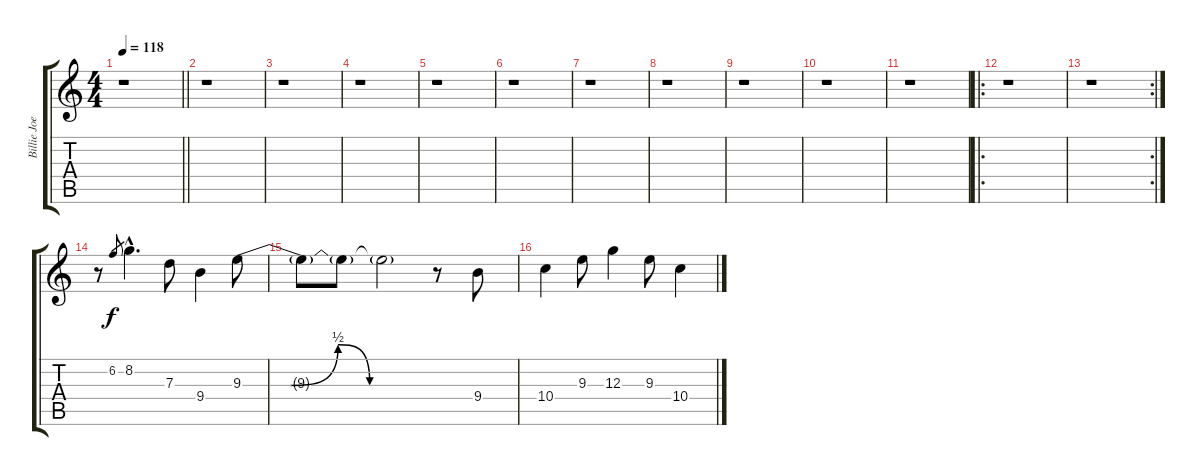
\track ("Billie Joe 2" "Billie Joe") {instrument overdrivenguitar}
\staff {score tabs}
\tuning (E4 B3 G3 D3 A2 E2) {hide}
\ts (4 4)
\tempo 118
\clef g2
\barLineRight lightlight
\ks c
r.1{dy f} |
r.1 |
r.1 |
r.1 |
r.1 |
r.1 |
r.1 |
r.1 |
r.1 |
r.1 |
r.1 |
\ro
r.1 |
\rc 2
r.1 |
r.8 6.2.8{gr} 8.2{hac}.4{d} 7.3.8 9.4.4 9.3{be (custom 0 0 15 0 30 2 40 0 43 0 45 0 60 0)}.8 |
9.3{t}.8 9.3{t}.8 9.3{t}.2 r.8 9.4.8 |
10.4.4 9.3.8 12.3.4 9.3.8 10.4.4
